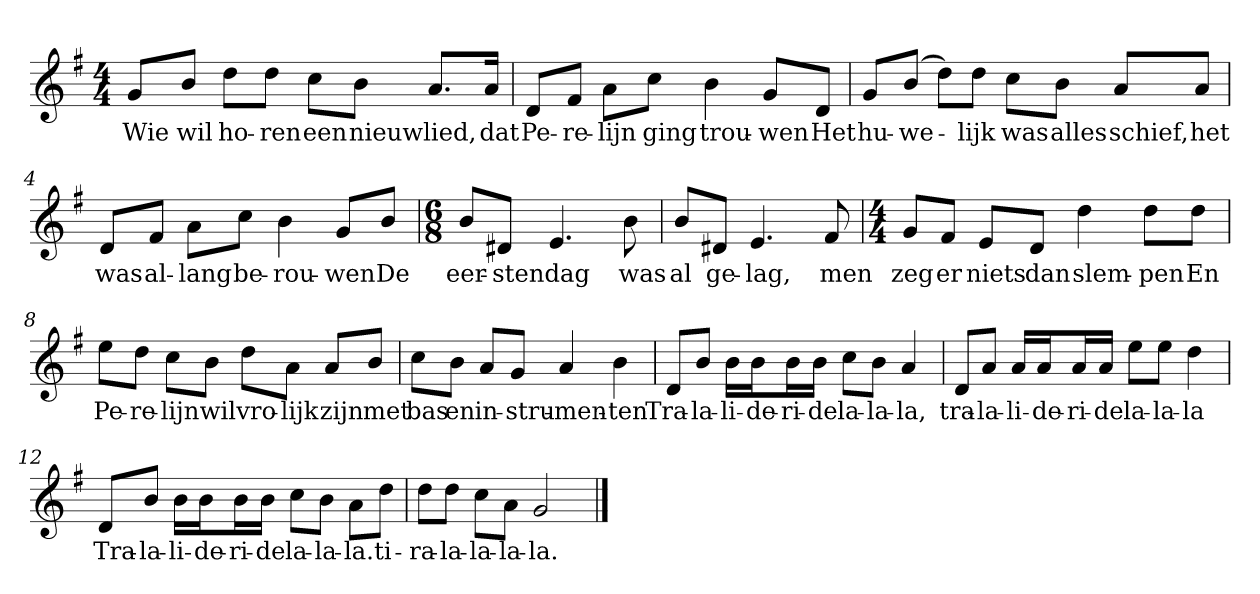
**kern	**text
*part1	*part1
*staff1	*staff1
*clefG2	*
*k[f#]	*
*G:	*
*M4/4	*
*MM120	*
=1	=1
8g/L	Wie
8b/J	wil
8dd\L	ho-
8dd\J	-ren
8cc\L	een
8b\J	nieuw
8.a/L	lied,
16a/Jk	dat
=2	=2
8d/L	Pe-
8f#/J	-re-
8a\L	-lijn
8cc\J	ging
4b	trou-
8g/L	-wen
8d/J	Het
=3	=3
8g/L	hu-
(8b/J	-we-
8dd\L)	.
8dd\J	-lijk
8cc\L	was
8b\J	alles
8a/L	schief,
8a/J	het
=4	=4
8d/L	was
8f#/J	al-
8a\L	-lang
8cc\J	be-
4b	-rou-
8g/L	-wen
8b/J	De
=5	=5
*M6/8	*
8b/L	eer-
8d#X/J	-sten
4.e	dag
8b	was
=6	=6
8b/L	al
8d#X/J	ge-
4.e	-lag,
8f#	men
=7	=7
*M4/4	*
8g/L	zeg
8f#/J	er
8e/L	niets
8d/J	dan
4dd	slem-
8dd\L	-pen
8dd\J	En
=8	=8
8ee\L	Pe-
8dd\J	-re-
8cc\L	-lijn
8b\J	wil
8dd\L	vro-
8a\J	-lijk
8a/L	zijn
8b/J	met
=9	=9
8cc\L	bas
8b\J	en
8a/L	in-
8g/J	-stru-
4a	-men-
4b	-ten
=10	=10
8d/L	Tra-
8b/J	-la-
16b\LL	-li-
16b\J	-de-
16b\L	-ri-
16b\JJ	-de
8cc\L	la-
8b\J	-la-
4a	-la,
=11	=11
8d/L	tra-
8a/J	-la-
16a/LL	-li-
16a/J	-de-
16a/L	-ri-
16a/JJ	-de
8ee\L	la-
8ee\J	-la-
4dd	-la
=12	=12
8d/L	Tra-
8b/J	-la-
16b\LL	-li-
16b\J	-de-
16b\L	-ri-
16b\JJ	-de
8cc\L	la-
8b\J	-la-
8a\L	-la.
8dd\J	ti-
=13	=13
8dd\L	-ra-
8dd\J	-la-
8cc\L	-la-
8a\J	-la-
2g	-la.
==	==
*-	*-
